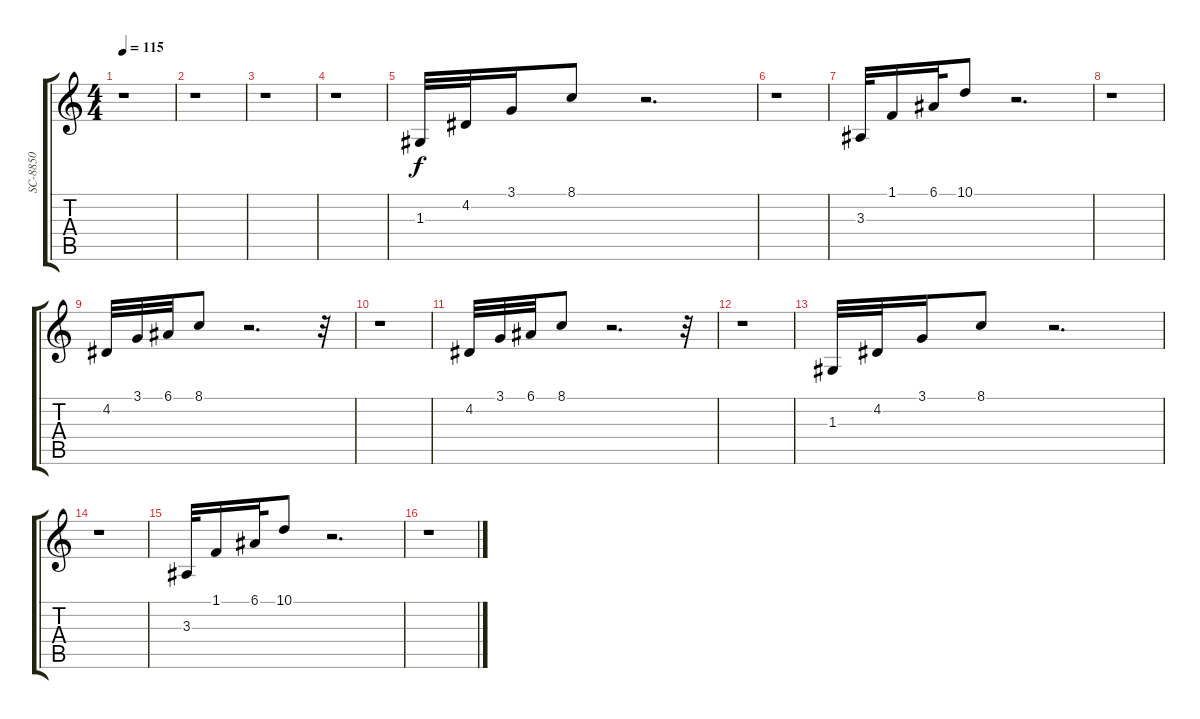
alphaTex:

\track ("SC-8850" "SC-8850") {instrument orchestralharp}
\staff {score tabs}
\tuning (E4 B3 G3 D3 A2 E2) {hide}
\ts (4 4)
\tempo 115
\clef g2
\ks c
r.1{dy mf} |
r.1 |
r.1 |
r.1 |
1.3.32{dy f volume 6} 4.2.32 3.1.16 8.1.8 r.2{d} |
r.1 |
3.3.32 1.1.16 6.1.32 10.1.8 r.2{d} |
r.1 |
4.2.32 3.1.32 6.1.32 8.1.8 r.2{d} r.32 |
r.1 |
4.2.32 3.1.32 6.1.32 8.1.8 r.2{d} r.32 |
r.1 |
1.3.32 4.2.32 3.1.16 8.1.8 r.2{d} |
r.1 |
3.3.32 1.1.16 6.1.32 10.1.8 r.2{d} |
r.1
